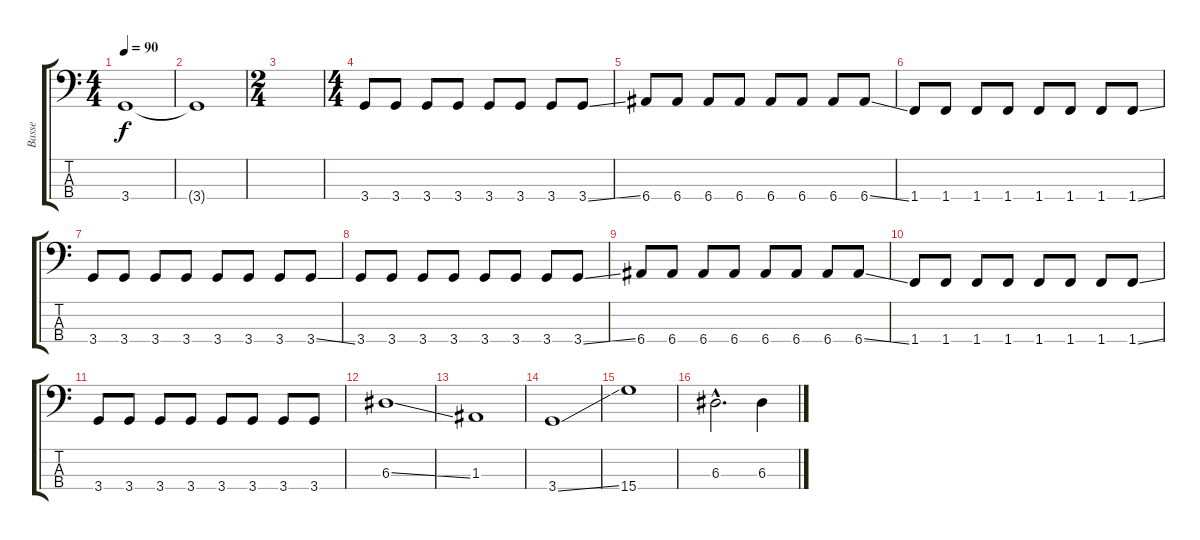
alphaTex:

\track ("Basse" "Basse") {instrument electricbassfinger}
\staff {score tabs}
\tuning (G2 D2 A1 E1) {hide}
\ts (4 4)
\tempo 90
\clef f4
\ks c
3.4.1{dy f} |
3.4{t}.1 |
\ts (2 4)
|
\ts (4 4)
3.4.8 3.4.8 3.4.8 3.4.8 3.4.8 3.4.8 3.4.8 3.4{ss}.8 |
6.4.8 6.4.8 6.4.8 6.4.8 6.4.8 6.4.8 6.4.8 6.4{ss}.8 |
1.4.8 1.4.8 1.4.8 1.4.8 1.4.8 1.4.8 1.4.8 1.4{ss}.8 |
3.4.8 3.4.8 3.4.8 3.4.8 3.4.8 3.4.8 3.4.8 3.4{ss}.8 |
3.4.8 3.4.8 3.4.8 3.4.8 3.4.8 3.4.8 3.4.8 3.4{ss}.8 |
6.4.8 6.4.8 6.4.8 6.4.8 6.4.8 6.4.8 6.4.8 6.4{ss}.8 |
1.4.8 1.4.8 1.4.8 1.4.8 1.4.8 1.4.8 1.4.8 1.4{ss}.8 |
3.4.8 3.4.8 3.4.8 3.4.8 3.4.8 3.4.8 3.4.8 3.4.8 |
6.3{ss}.1 |
1.3.1 |
3.4{ss}.1 |
15.4.1 |
6.3{hac}.2{d} 6.3{ss}.4
